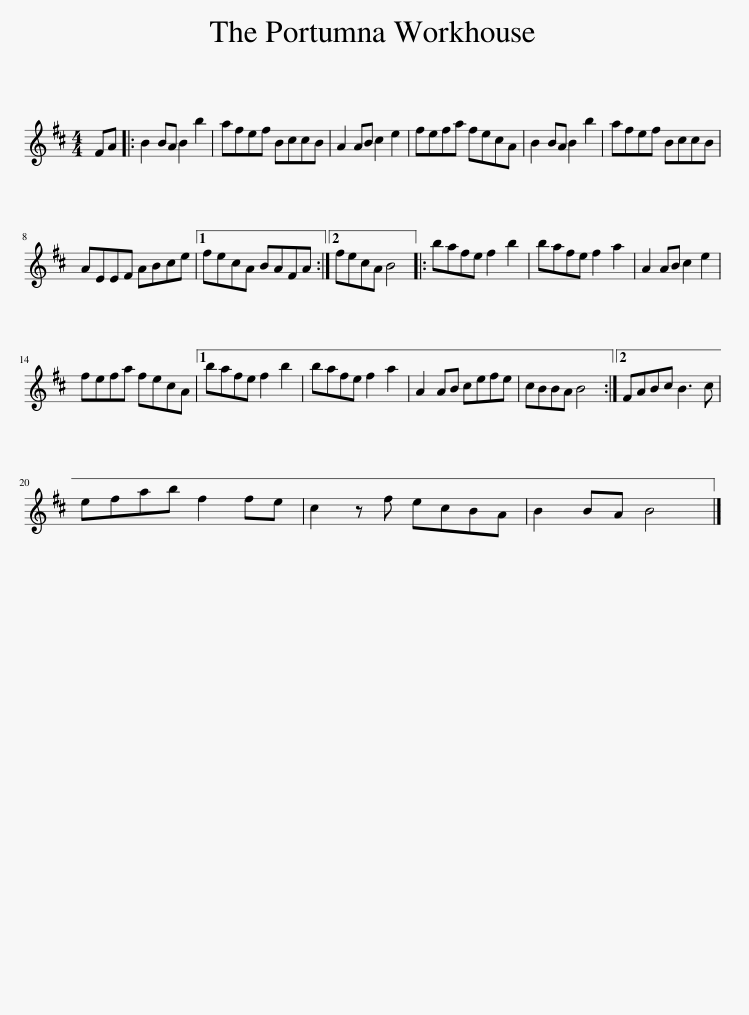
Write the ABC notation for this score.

X:1
L:1/8
M:4/4
I:linebreak $
K:Bmin
V:1 treble
V:1
 FA |: B2 BA B2 b2 | afef BccB | A2 AB c2 e2 | fefa fecA | %5
 B2 BA B2 b2 | afef BccB |$ AEEF ABce |1 fecA BAFA :|2 fecA B4 |: %10
 bafe f2 b2 | bafe f2 a2 | A2 AB c2 e2 |$ fefa fecA |1 bafe f2 b2 | %15
 bafe f2 a2 | A2 AB cefe | cBBA B4 :|2 FABc B3 c |$ efab f2 fe | %20
 c2 z f ecBA | B2 BA B4 |] %22
